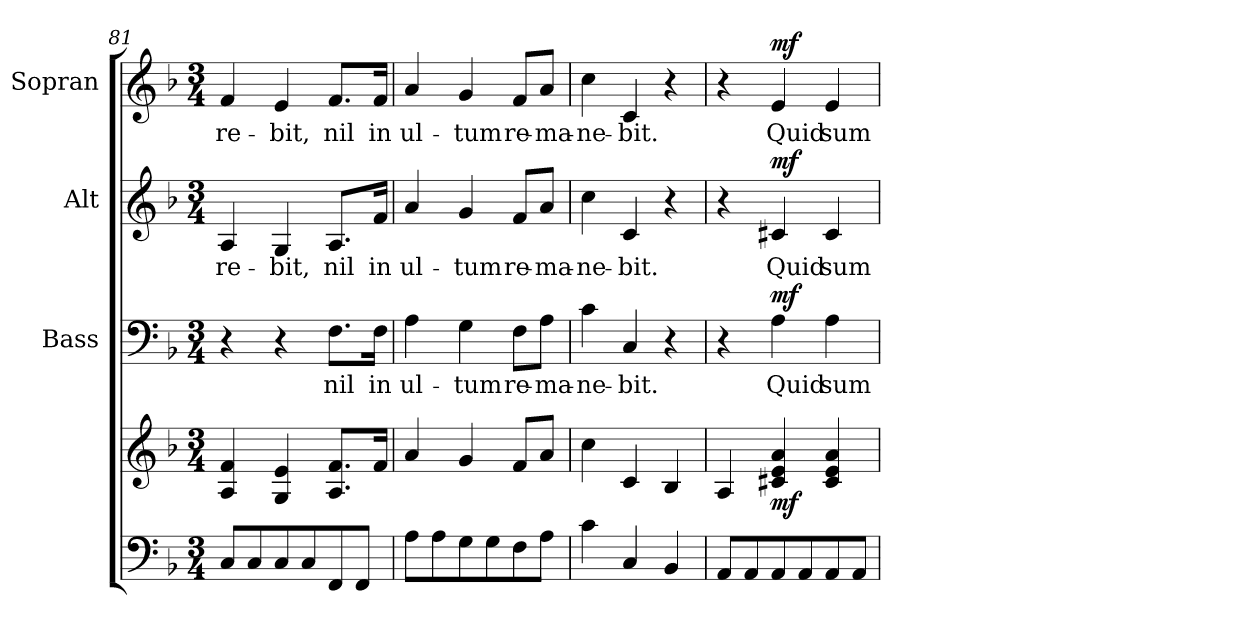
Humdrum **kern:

**kern	**kern	**dynam	**kern	**text	**dynam	**kern	**text	**dynam	**kern	**text	**dynam
*part4	*part4	*part4	*part3	*part3	*part3	*part2	*part2	*part2	*part1	*part1	*part1
*staff5	*staff4	*staff4/5	*staff3	*staff3	*staff3	*staff2	*staff2	*staff2	*staff1	*staff1	*staff1
*	*	*	*I"Bass	*	*	*I"Alt	*	*	*I"Sopran	*	*
*	*	*	*I'B.	*	*	*I'A.	*	*	*I'S.	*	*
*clefF4	*clefG2	*	*clefF4	*	*	*clefG2	*	*	*clefG2	*	*
*k[b-]	*k[b-]	*	*k[b-]	*	*	*k[b-]	*	*	*k[b-]	*	*
*F:	*F:	*	*F:	*	*	*F:	*	*	*F:	*	*
*M3/4	*M3/4	*	*M3/4	*	*	*M3/4	*	*	*M3/4	*	*
=81	=81	=81	=81	=81	=81	=81	=81	=81	=81	=81	=81
!	!	!	!	!	!	!	!LO:LY:b	!	!	!LO:LY:b	!
8C/L	4A/ 4f/	.	4r	.	.	4A/	-re-	.	4f/	-re-	.
8C/	.	.	.	.	.	.	.	.	.	.	.
!	!	!	!	!	!	!	!LO:LY:b	!	!	!LO:LY:b	!
8C/	4G/ 4e/	.	4r	.	.	4G/	-bit,	.	4e/	-bit,	.
8C/	.	.	.	.	.	.	.	.	.	.	.
!	!	!	!	!LO:LY:b	!	!	!LO:LY:b	!	!	!LO:LY:b	!
8FF/	8.A/ 8.f/L	.	8.F\L	nil	.	8.A/L	nil	.	8.f/L	nil	.
8FF/J	.	.	.	.	.	.	.	.	.	.	.
!	!	!	!	!LO:LY:b	!	!	!LO:LY:b	!	!	!LO:LY:b	!
.	16f/Jk	.	16F\Jk	in	.	16f/Jk	in	.	16f/Jk	in	.
=82	=82	=82	=82	=82	=82	=82	=82	=82	=82	=82	=82
!	!	!	!	!LO:LY:b	!	!	!LO:LY:b	!	!	!LO:LY:b	!
8A\L	4a/	.	4A\	ul-	.	4a/	ul-	.	4a/	ul-	.
8A\	.	.	.	.	.	.	.	.	.	.	.
!	!	!	!	!LO:LY:b	!	!	!LO:LY:b	!	!	!LO:LY:b	!
8G\	4g/	.	4G\	-tum	.	4g/	-tum	.	4g/	-tum	.
8G\	.	.	.	.	.	.	.	.	.	.	.
!	!	!	!	!LO:LY:b	!	!	!LO:LY:b	!	!	!LO:LY:b	!
8F\	8f/L	.	8F\L	re-	.	8f/L	re-	.	8f/L	re-	.
!	!	!	!	!LO:LY:b	!	!	!LO:LY:b	!	!	!LO:LY:b	!
8A\J	8a/J	.	8A\J	-ma-	.	8a/J	-ma-	.	8a/J	-ma-	.
=83	=83	=83	=83	=83	=83	=83	=83	=83	=83	=83	=83
!	!	!	!	!LO:LY:b	!	!	!LO:LY:b	!	!	!LO:LY:b	!
4c\	4cc\	.	4c\	-ne-	.	4cc\	-ne-	.	4cc\	-ne-	.
!	!	!	!	!LO:LY:b	!	!	!LO:LY:b	!	!	!LO:LY:b	!
4C/	4c/	.	4C/	-bit.	.	4c/	-bit.	.	4c/	-bit.	.
4BB-/	4B-/	.	4r	.	.	4r	.	.	4r	.	.
!!LO:LB:g=z
=84	=84	=84	=84	=84	=84	=84	=84	=84	=84	=84	=84
8AA/L	4A/	.	4r	.	.	4r	.	.	4r	.	.
8AA/	.	.	.	.	.	.	.	.	.	.	.
!	!	!LO:DY:b	!	!LO:LY:b	!LO:DY:a	!	!LO:LY:b	!LO:DY:a	!	!LO:LY:b	!LO:DY:a
8AA/	4c#X/ 4e/ 4a/	mf	4A\	Quid	mf	4c#X/	Quid	mf	4e/	Quid	mf
8AA/	.	.	.	.	.	.	.	.	.	.	.
!	!	!	!	!LO:LY:b	!	!	!LO:LY:b	!	!	!LO:LY:b	!
8AA/	4c#/ 4e/ 4a/	.	4A\	sum	.	4c#/	sum	.	4e/	sum	.
8AA/J	.	.	.	.	.	.	.	.	.	.	.
=	=	=	=	=	=	=	=	=	=	=	=
*-	*-	*-	*-	*-	*-	*-	*-	*-	*-	*-	*-
